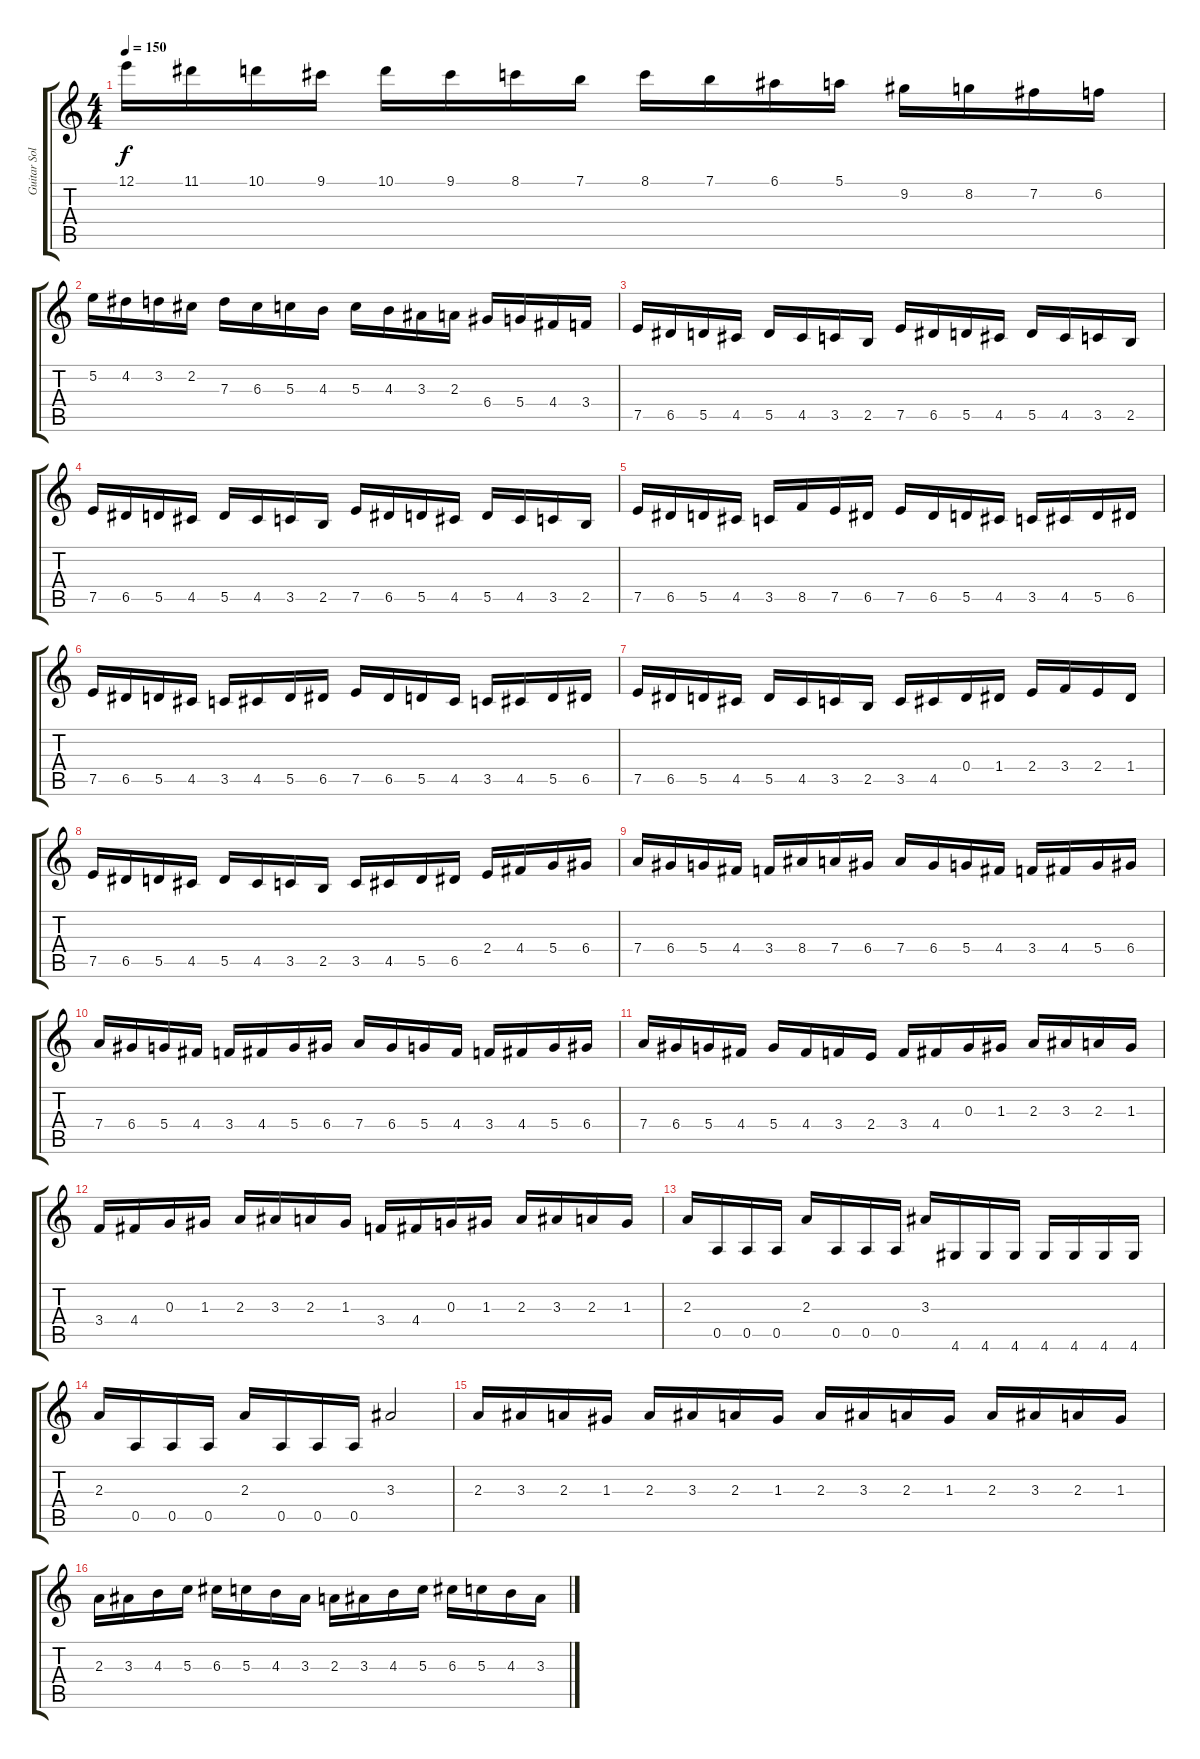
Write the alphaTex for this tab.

\track ("Guitar Solo" "Guitar Sol") {instrument distortionguitar}
\staff {score tabs}
\tuning (E4 B3 G3 D3 A2 E2) {hide}
\ts (4 4)
\tempo 150
\clef g2
\ks c
12.1.16{dy f instrument distortionguitar} 11.1.16 10.1.16 9.1.16 10.1.16 9.1.16 8.1.16 7.1.16 8.1.16 7.1.16 6.1.16 5.1.16 9.2.16 8.2.16 7.2.16 6.2.16 |
5.2.16 4.2.16 3.2.16 2.2.16 7.3.16 6.3.16 5.3.16 4.3.16 5.3.16 4.3.16 3.3.16 2.3.16 6.4.16 5.4.16 4.4.16 3.4.16 |
7.5.16 6.5.16 5.5.16 4.5.16 5.5.16 4.5.16 3.5.16 2.5.16 7.5.16 6.5.16 5.5.16 4.5.16 5.5.16 4.5.16 3.5.16 2.5.16 |
7.5.16 6.5.16 5.5.16 4.5.16 5.5.16 4.5.16 3.5.16 2.5.16 7.5.16 6.5.16 5.5.16 4.5.16 5.5.16 4.5.16 3.5.16 2.5.16 |
7.5.16 6.5.16 5.5.16 4.5.16 3.5.16 8.5.16 7.5.16 6.5.16 7.5.16 6.5.16 5.5.16 4.5.16 3.5.16 4.5.16 5.5.16 6.5.16 |
7.5.16 6.5.16 5.5.16 4.5.16 3.5.16 4.5.16 5.5.16 6.5.16 7.5.16 6.5.16 5.5.16 4.5.16 3.5.16 4.5.16 5.5.16 6.5.16 |
7.5.16 6.5.16 5.5.16 4.5.16 5.5.16 4.5.16 3.5.16 2.5.16 3.5.16 4.5.16 0.4.16 1.4.16 2.4.16 3.4.16 2.4.16 1.4.16 |
7.5.16 6.5.16 5.5.16 4.5.16 5.5.16 4.5.16 3.5.16 2.5.16 3.5.16 4.5.16 5.5.16 6.5.16 2.4.16 4.4.16 5.4.16 6.4.16 |
7.4.16 6.4.16 5.4.16 4.4.16 3.4.16 8.4.16 7.4.16 6.4.16 7.4.16 6.4.16 5.4.16 4.4.16 3.4.16 4.4.16 5.4.16 6.4.16 |
7.4.16 6.4.16 5.4.16 4.4.16 3.4.16 4.4.16 5.4.16 6.4.16 7.4.16 6.4.16 5.4.16 4.4.16 3.4.16 4.4.16 5.4.16 6.4.16 |
7.4.16 6.4.16 5.4.16 4.4.16 5.4.16 4.4.16 3.4.16 2.4.16 3.4.16 4.4.16 0.3.16 1.3.16 2.3.16 3.3.16 2.3.16 1.3.16 |
3.4.16 4.4.16 0.3.16 1.3.16 2.3.16 3.3.16 2.3.16 1.3.16 3.4.16 4.4.16 0.3.16 1.3.16 2.3.16 3.3.16 2.3.16 1.3.16 |
2.3.16 0.5.16 0.5.16 0.5.16 2.3.16 0.5.16 0.5.16 0.5.16 3.3.16 4.6.16 4.6.16 4.6.16 4.6.16 4.6.16 4.6.16 4.6.16 |
2.3.16 0.5.16 0.5.16 0.5.16 2.3.16 0.5.16 0.5.16 0.5.16 3.3.2 |
2.3.16 3.3.16 2.3.16 1.3.16 2.3.16 3.3.16 2.3.16 1.3.16 2.3.16 3.3.16 2.3.16 1.3.16 2.3.16 3.3.16 2.3.16 1.3.16 |
2.3.16 3.3.16 4.3.16 5.3.16 6.3.16 5.3.16 4.3.16 3.3.16 2.3.16 3.3.16 4.3.16 5.3.16 6.3.16 5.3.16 4.3.16 3.3.16
